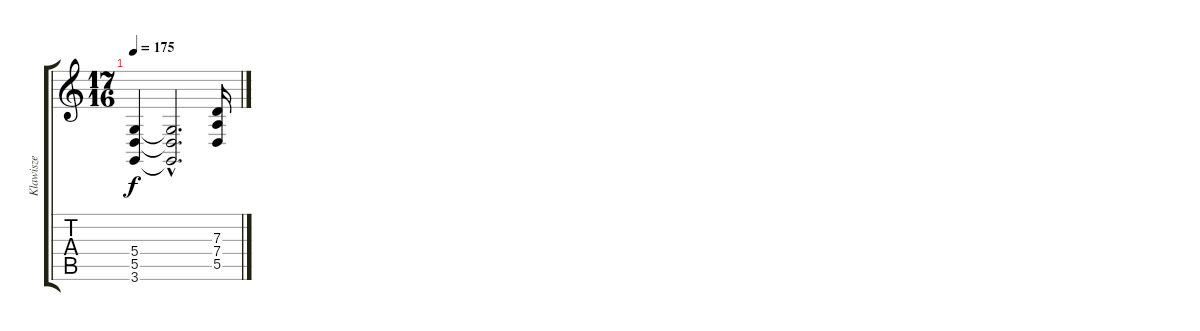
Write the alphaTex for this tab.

\track ("Klawisze" "Klawisze") {instrument acousticgrandpiano}
\staff {score tabs}
\tuning (E4 B3 G3 D3 A2 E2) {hide}
\ts (17 16)
\tempo 175
\clef g2
\ks c
(5.4{t} 5.5{t} 3.6{t}).4{dy f} (5.4{hac t} 5.5{hac t} 3.6{hac t}).2{d} (7.3 7.4 5.5).16
